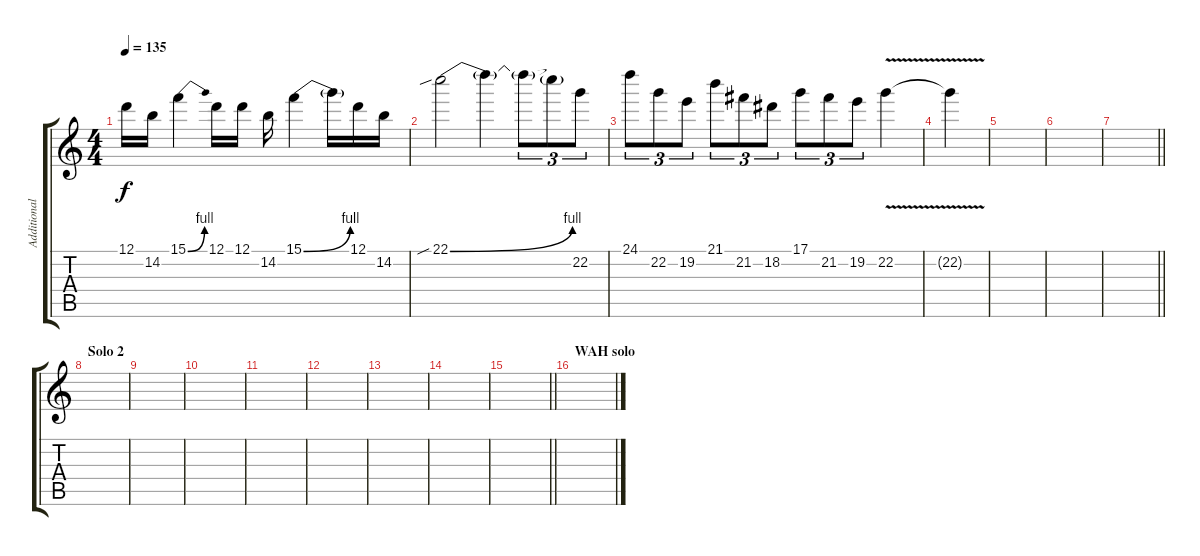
\track ("Additional Guitars" "Additional") {instrument distortionguitar}
\staff {score tabs}
\tuning (D4 A3 F3 C3 G2 D2) {hide}
\ts (4 4)
\tempo 135
\clef g2
\ks c
12.1.16{dy f} 14.2.16 15.1{be (bend 0 0 60 4)}.4 12.1.16 12.1.16 14.2.16 15.1{be (bend 0 0 60 4)}.4 15.1{t}.16 12.1.16 14.2.16 |
22.1{be (bend 0 0 60 4) sib}.2 22.1{t}.4 22.1{t}.8{tu (3 2)} 22.1{t}.8{tu (3 2)} 22.2.8{tu (3 2)} |
24.1.8{tu (3 2)} 22.2.8{tu (3 2)} 19.2.8{tu (3 2)} 21.1.8{tu (3 2)} 21.2.8{tu (3 2)} 18.2.8{tu (3 2)} 17.1.8{tu (3 2)} 21.2.8{tu (3 2)} 19.2.8{tu (3 2)} 22.2{v}.4 |
22.2{t}.4 |
|
|
\barLineRight lightlight
|
\section ("" "Solo 2")
|
|
|
|
|
|
|
\barLineRight lightlight
|
\section ("" "WAH solo")
